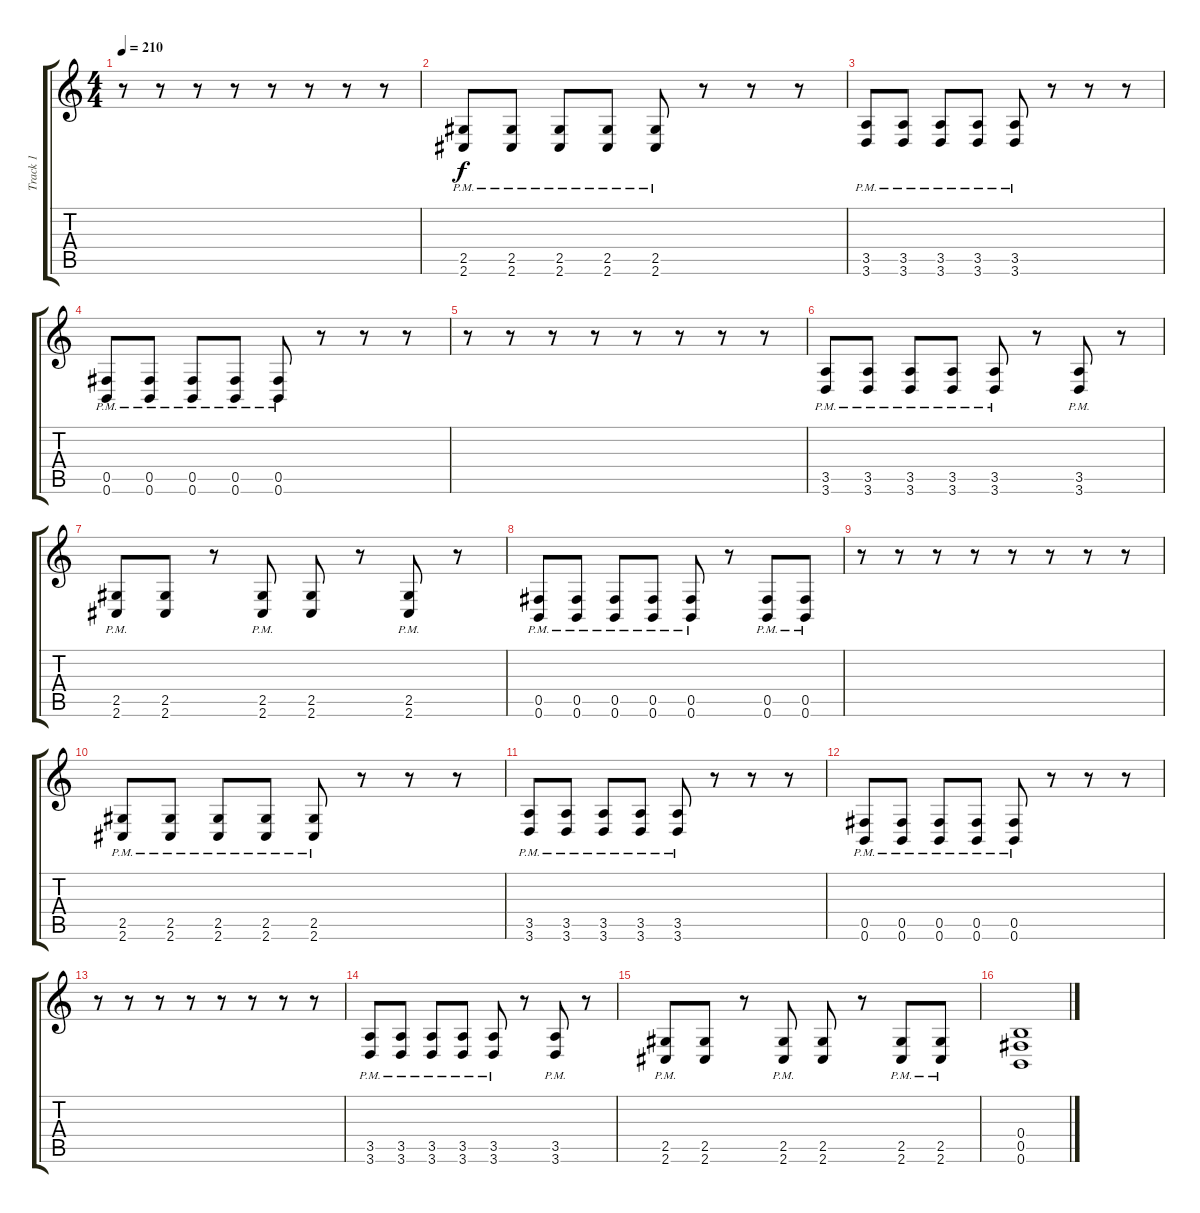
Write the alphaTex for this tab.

\track ("Track 1" "Track 1") {instrument overdrivenguitar}
\staff {score tabs}
\tuning (Db4 Ab3 E3 B2 Gb2 B1) {hide}
\ts (4 4)
\tempo 210
\clef g2
\ks c
r.8{dy f} r.8 r.8 r.8 r.8 r.8 r.8 r.8 |
(2.5{pm} 2.6{pm}).8 (2.5{pm} 2.6{pm}).8 (2.5{pm} 2.6{pm}).8 (2.5{pm} 2.6{pm}).8 (2.5{pm} 2.6{pm}).8 r.8 r.8 r.8 |
(3.5{pm} 3.6{pm}).8 (3.5{pm} 3.6{pm}).8 (3.5{pm} 3.6{pm}).8 (3.5{pm} 3.6{pm}).8 (3.5{pm} 3.6{pm}).8 r.8 r.8 r.8 |
(0.5{pm} 0.6{pm}).8 (0.5{pm} 0.6{pm}).8 (0.5{pm} 0.6{pm}).8 (0.5{pm} 0.6{pm}).8 (0.5{pm} 0.6{pm}).8 r.8 r.8 r.8 |
r.8 r.8 r.8 r.8 r.8 r.8 r.8 r.8 |
(3.5{pm} 3.6{pm}).8 (3.5{pm} 3.6{pm}).8 (3.5{pm} 3.6{pm}).8 (3.5{pm} 3.6{pm}).8 (3.5{pm} 3.6{pm}).8 r.8 (3.5{pm} 3.6{pm}).8 r.8 |
(2.5{pm} 2.6{pm}).8 (2.5 2.6).8 r.8 (2.5{pm} 2.6{pm}).8 (2.5 2.6).8 r.8 (2.5{pm} 2.6{pm}).8 r.8 |
(0.5{pm} 0.6{pm}).8 (0.5{pm} 0.6{pm}).8 (0.5{pm} 0.6{pm}).8 (0.5{pm} 0.6{pm}).8 (0.5{pm} 0.6{pm}).8 r.8 (0.5{pm} 0.6{pm}).8 (0.5{pm} 0.6{pm}).8 |
r.8 r.8 r.8 r.8 r.8 r.8 r.8 r.8 |
(2.5{pm} 2.6{pm}).8 (2.5{pm} 2.6{pm}).8 (2.5{pm} 2.6{pm}).8 (2.5{pm} 2.6{pm}).8 (2.5{pm} 2.6{pm}).8 r.8 r.8 r.8 |
(3.5{pm} 3.6{pm}).8 (3.5{pm} 3.6{pm}).8 (3.5{pm} 3.6{pm}).8 (3.5{pm} 3.6{pm}).8 (3.5{pm} 3.6{pm}).8 r.8 r.8 r.8 |
(0.5{pm} 0.6{pm}).8 (0.5{pm} 0.6{pm}).8 (0.5{pm} 0.6{pm}).8 (0.5{pm} 0.6{pm}).8 (0.5{pm} 0.6{pm}).8 r.8 r.8 r.8 |
r.8 r.8 r.8 r.8 r.8 r.8 r.8 r.8 |
(3.5{pm} 3.6{pm}).8 (3.5{pm} 3.6{pm}).8 (3.5{pm} 3.6{pm}).8 (3.5{pm} 3.6{pm}).8 (3.5{pm} 3.6{pm}).8 r.8 (3.5{pm} 3.6{pm}).8 r.8 |
(2.5{pm} 2.6{pm}).8 (2.5 2.6).8 r.8 (2.5{pm} 2.6{pm}).8 (2.5 2.6).8 r.8 (2.5{pm} 2.6{pm}).8 (2.5{pm} 2.6{pm}).8 |
(0.4 0.5 0.6).1
